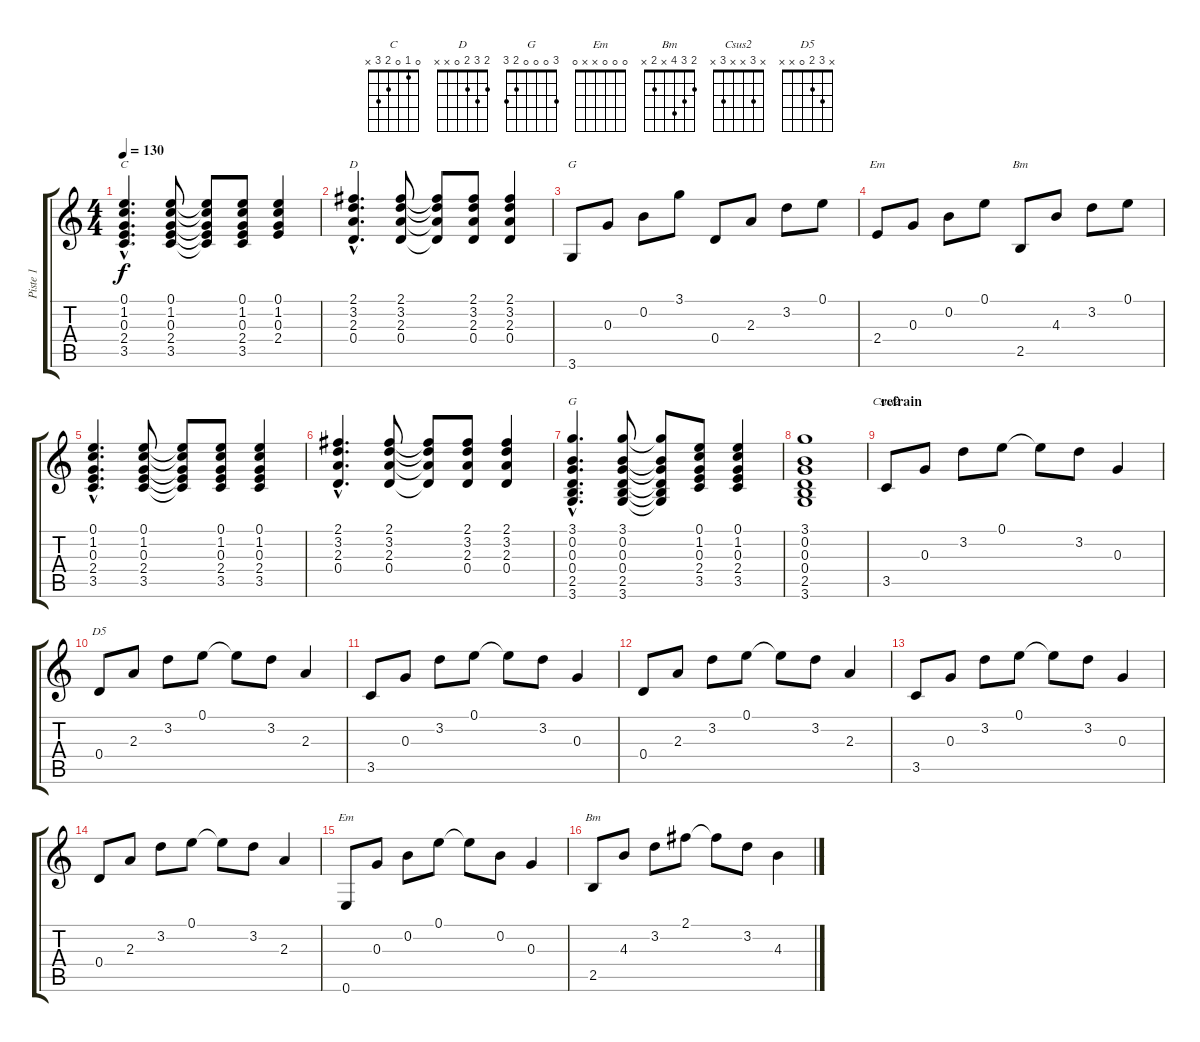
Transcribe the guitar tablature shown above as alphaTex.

\track ("Piste 1" "Piste 1") {instrument electricguitarmuted}
\staff {score tabs}
\tuning (E4 B3 G3 D3 A2 E2) {hide}
\chord ("C" 0 1 0 2 3 x)
\chord ("D" 2 3 2 0 x x)
\chord ("G" 3 0 0 x x 3)
\chord ("Em" 0 0 0 2 x x)
\chord ("Bm" x 3 4 0 2 x)
\chord ("G" 3 0 0 0 2 3)
\chord ("Csus2" x 3 x x 3 x)
\chord ("D5" x 3 2 0 x x)
\chord ("Em" 0 0 0 x x 0)
\chord ("Bm" 2 3 4 x 2 x)
\ts (4 4)
\tempo 130
\clef g2
\ks c
(0.1{hac} 1.2{hac} 0.3{hac} 2.4{hac} 3.5{hac}).4{d ch "C" dy f} (0.1 1.2 0.3 2.4 3.5).8 (0.1{t} 1.2{t} 0.3{t} 2.4{t} 3.5{t}).8 (0.1 1.2 0.3 2.4 3.5).8 (0.1 1.2 0.3 2.4).4 |
(2.1{hac} 3.2{hac} 2.3{hac} 0.4{hac}).4{d ch "D"} (2.1 3.2 2.3 0.4).8 (2.1{t} 3.2{t} 2.3{t} 0.4{t}).8 (2.1 3.2 2.3 0.4).8 (2.1 3.2 2.3 0.4).4 |
3.6.8{ch "G"} 0.3.8 0.2.8 3.1.8 0.4.8 2.3.8 3.2.8 0.1.8 |
2.4.8{ch "Em"} 0.3.8 0.2.8 0.1.8 2.5.8{ch "Bm"} 4.3.8 3.2.8 0.1.8 |
(0.1{hac} 1.2{hac} 0.3{hac} 2.4{hac} 3.5{hac}).4{d} (0.1 1.2 0.3 2.4 3.5).8 (0.1{t} 1.2{t} 0.3{t} 2.4{t} 3.5{t}).8 (0.1 1.2 0.3 2.4 3.5).8 (0.1 1.2 0.3 2.4 3.5).4 |
(2.1{hac} 3.2{hac} 2.3{hac} 0.4{hac}).4{d} (2.1 3.2 2.3 0.4).8 (2.1{t} 3.2{t} 2.3{t} 0.4{t}).8 (2.1 3.2 2.3 0.4).8 (2.1 3.2 2.3 0.4).4 |
(3.1{hac} 0.2{hac} 0.3{hac} 0.4{hac} 2.5{hac} 3.6{hac}).4{d ch "G"} (3.1 0.2 0.3 0.4 2.5 3.6).8 (3.1{t} 0.2{t} 0.3{t} 0.4{t} 2.5{t} 3.6{t}).8 (0.1 1.2 0.3 2.4 3.5).8 (0.1 1.2 0.3 2.4 3.5).4 |
(3.1 0.2 0.3 0.4 2.5 3.6).1 |
\section ("" "refrain")
3.5.8{ch "Csus2"} 0.3.8 3.2.8 0.1.8 0.1{t}.8 3.2.8 0.3.4 |
0.4.8{ch "D5"} 2.3.8 3.2.8 0.1.8 0.1{t}.8 3.2.8 2.3.4 |
3.5.8 0.3.8 3.2.8 0.1.8 0.1{t}.8 3.2.8 0.3.4 |
0.4.8 2.3.8 3.2.8 0.1.8 0.1{t}.8 3.2.8 2.3.4 |
3.5.8 0.3.8 3.2.8 0.1.8 0.1{t}.8 3.2.8 0.3.4 |
0.4.8 2.3.8 3.2.8 0.1.8 0.1{t}.8 3.2.8 2.3.4 |
0.6.8{ch "Em"} 0.3.8 0.2.8 0.1.8 0.1{t}.8 0.2.8 0.3.4 |
2.5.8{ch "Bm"} 4.3.8 3.2.8 2.1.8 2.1{t}.8 3.2.8 4.3.4
